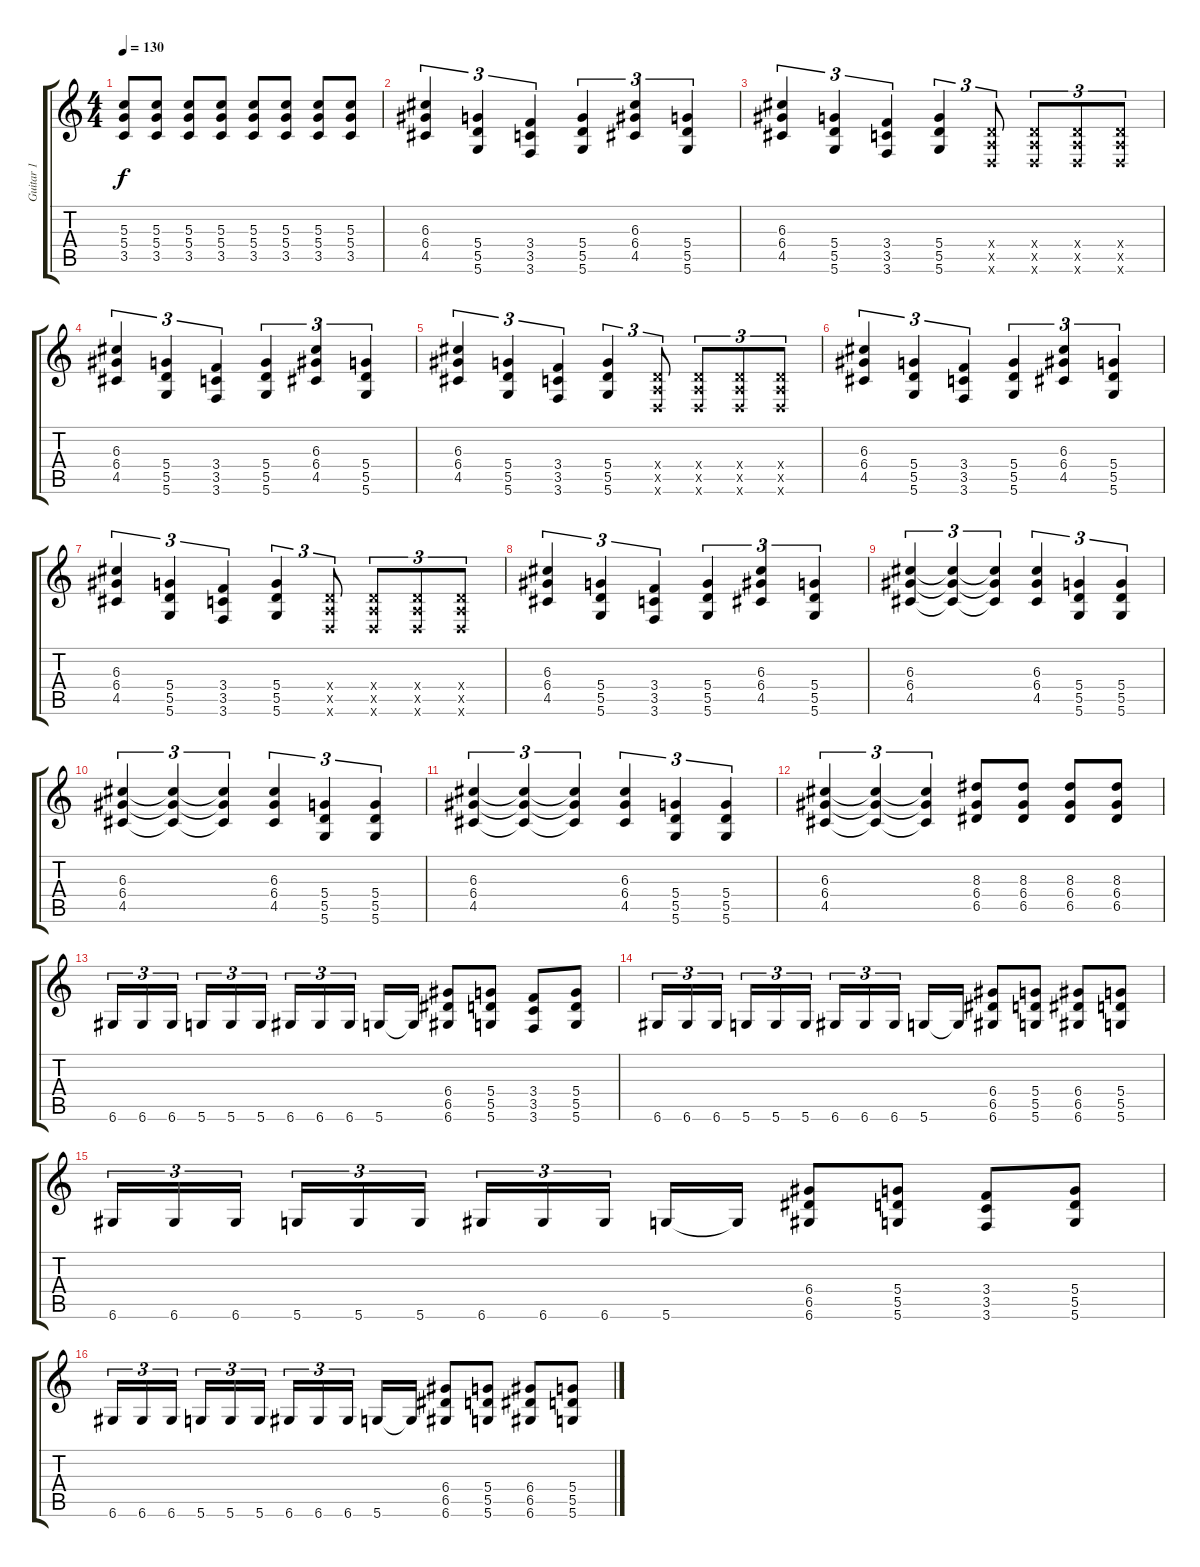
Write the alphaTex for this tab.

\track ("Guitar 1" "Guitar 1") {instrument distortionguitar}
\staff {score tabs}
\tuning (E4 B3 G3 D3 A2 D2) {hide}
\ts (4 4)
\tempo 130
\clef g2
\ks c
(5.3 5.4 3.5).8{dy f} (5.3 5.4 3.5).8 (5.3 5.4 3.5).8 (5.3 5.4 3.5).8 (5.3 5.4 3.5).8 (5.3 5.4 3.5).8 (5.3 5.4 3.5).8 (5.3 5.4 3.5).8 |
(6.3 6.4 4.5).4{tu (3 2)} (5.4 5.5 5.6).4{tu (3 2)} (3.4 3.5 3.6).4{tu (3 2)} (5.4 5.5 5.6).4{tu (3 2)} (6.3 6.4 4.5).4{tu (3 2)} (5.4 5.5 5.6).4{tu (3 2)} |
(6.3 6.4 4.5).4{tu (3 2)} (5.4 5.5 5.6).4{tu (3 2)} (3.4 3.5 3.6).4{tu (3 2)} (5.4 5.5 5.6).4{tu (3 2)} (0.4{x} 0.5{x} 0.6{x}).8{tu (3 2)} (0.4{x} 0.5{x} 0.6{x}).8{tu (3 2)} (0.4{x} 0.5{x} 0.6{x}).8{tu (3 2)} (0.4{x} 0.5{x} 0.6{x}).8{tu (3 2)} |
(6.3 6.4 4.5).4{tu (3 2)} (5.4 5.5 5.6).4{tu (3 2)} (3.4 3.5 3.6).4{tu (3 2)} (5.4 5.5 5.6).4{tu (3 2)} (6.3 6.4 4.5).4{tu (3 2)} (5.4 5.5 5.6).4{tu (3 2)} |
(6.3 6.4 4.5).4{tu (3 2)} (5.4 5.5 5.6).4{tu (3 2)} (3.4 3.5 3.6).4{tu (3 2)} (5.4 5.5 5.6).4{tu (3 2)} (0.4{x} 0.5{x} 0.6{x}).8{tu (3 2)} (0.4{x} 0.5{x} 0.6{x}).8{tu (3 2)} (0.4{x} 0.5{x} 0.6{x}).8{tu (3 2)} (0.4{x} 0.5{x} 0.6{x}).8{tu (3 2)} |
(6.3 6.4 4.5).4{tu (3 2)} (5.4 5.5 5.6).4{tu (3 2)} (3.4 3.5 3.6).4{tu (3 2)} (5.4 5.5 5.6).4{tu (3 2)} (6.3 6.4 4.5).4{tu (3 2)} (5.4 5.5 5.6).4{tu (3 2)} |
(6.3 6.4 4.5).4{tu (3 2)} (5.4 5.5 5.6).4{tu (3 2)} (3.4 3.5 3.6).4{tu (3 2)} (5.4 5.5 5.6).4{tu (3 2)} (0.4{x} 0.5{x} 0.6{x}).8{tu (3 2)} (0.4{x} 0.5{x} 0.6{x}).8{tu (3 2)} (0.4{x} 0.5{x} 0.6{x}).8{tu (3 2)} (0.4{x} 0.5{x} 0.6{x}).8{tu (3 2)} |
(6.3 6.4 4.5).4{tu (3 2)} (5.4 5.5 5.6).4{tu (3 2)} (3.4 3.5 3.6).4{tu (3 2)} (5.4 5.5 5.6).4{tu (3 2)} (6.3 6.4 4.5).4{tu (3 2)} (5.4 5.5 5.6).4{tu (3 2)} |
(6.3 6.4 4.5).4{tu (3 2)} (6.3{t} 6.4{t} 4.5{t}).4{tu (3 2)} (6.3{t} 6.4{t} 4.5{t}).4{tu (3 2)} (6.3 6.4 4.5).4{tu (3 2)} (5.4 5.5 5.6).4{tu (3 2)} (5.4 5.5 5.6).4{tu (3 2)} |
(6.3 6.4 4.5).4{tu (3 2)} (6.3{t} 6.4{t} 4.5{t}).4{tu (3 2)} (6.3{t} 6.4{t} 4.5{t}).4{tu (3 2)} (6.3 6.4 4.5).4{tu (3 2)} (5.4 5.5 5.6).4{tu (3 2)} (5.4 5.5 5.6).4{tu (3 2)} |
(6.3 6.4 4.5).4{tu (3 2)} (6.3{t} 6.4{t} 4.5{t}).4{tu (3 2)} (6.3{t} 6.4{t} 4.5{t}).4{tu (3 2)} (6.3 6.4 4.5).4{tu (3 2)} (5.4 5.5 5.6).4{tu (3 2)} (5.4 5.5 5.6).4{tu (3 2)} |
(6.3 6.4 4.5).4{tu (3 2)} (6.3{t} 6.4{t} 4.5{t}).4{tu (3 2)} (6.3{t} 6.4{t} 4.5{t}).4{tu (3 2)} (8.3 6.4 6.5).8 (8.3 6.4 6.5).8 (8.3 6.4 6.5).8 (8.3 6.4 6.5).8 |
6.6.16{tu (3 2)} 6.6.16{tu (3 2)} 6.6.16{tu (3 2)} 5.6.16{tu (3 2)} 5.6.16{tu (3 2)} 5.6.16{tu (3 2)} 6.6.16{tu (3 2)} 6.6.16{tu (3 2)} 6.6.16{tu (3 2)} 5.6.16 5.6{t}.16 (6.4 6.5 6.6).8 (5.4 5.5 5.6).8 (3.4 3.5 3.6).8 (5.4 5.5 5.6).8 |
6.6.16{tu (3 2)} 6.6.16{tu (3 2)} 6.6.16{tu (3 2)} 5.6.16{tu (3 2)} 5.6.16{tu (3 2)} 5.6.16{tu (3 2)} 6.6.16{tu (3 2)} 6.6.16{tu (3 2)} 6.6.16{tu (3 2)} 5.6.16 5.6{t}.16 (6.4 6.5 6.6).8 (5.4 5.5 5.6).8 (6.4 6.5 6.6).8 (5.4 5.5 5.6).8 |
6.6.16{tu (3 2)} 6.6.16{tu (3 2)} 6.6.16{tu (3 2)} 5.6.16{tu (3 2)} 5.6.16{tu (3 2)} 5.6.16{tu (3 2)} 6.6.16{tu (3 2)} 6.6.16{tu (3 2)} 6.6.16{tu (3 2)} 5.6.16 5.6{t}.16 (6.4 6.5 6.6).8 (5.4 5.5 5.6).8 (3.4 3.5 3.6).8 (5.4 5.5 5.6).8 |
6.6.16{tu (3 2)} 6.6.16{tu (3 2)} 6.6.16{tu (3 2)} 5.6.16{tu (3 2)} 5.6.16{tu (3 2)} 5.6.16{tu (3 2)} 6.6.16{tu (3 2)} 6.6.16{tu (3 2)} 6.6.16{tu (3 2)} 5.6.16 5.6{t}.16 (6.4 6.5 6.6).8 (5.4 5.5 5.6).8 (6.4 6.5 6.6).8 (5.4 5.5 5.6).8
